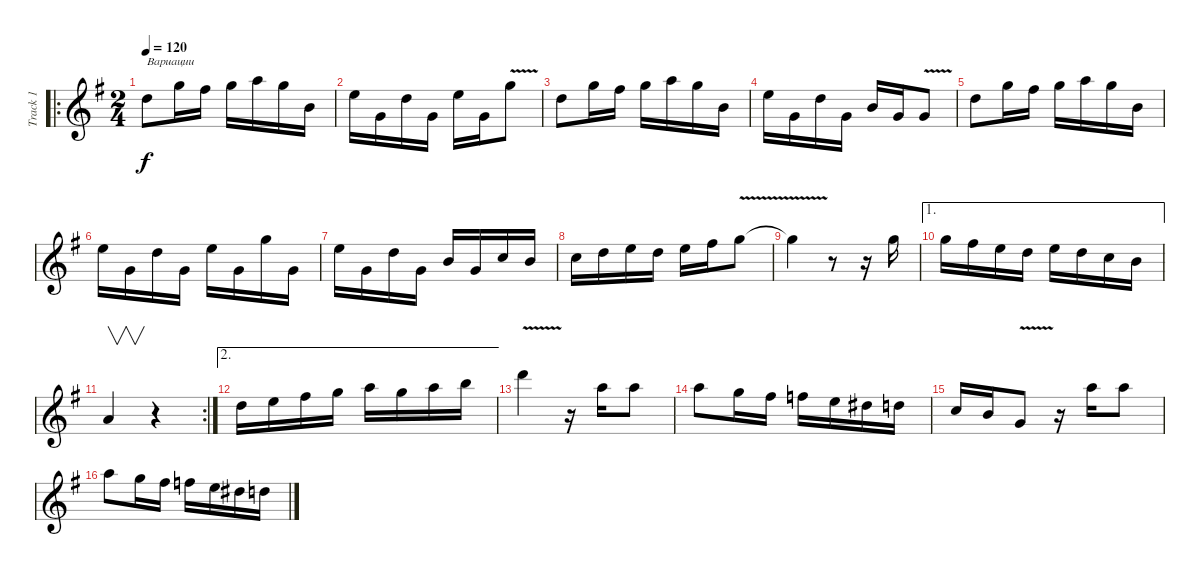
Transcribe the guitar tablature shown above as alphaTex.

\track ("Track 1" "Track 1") {instrument overdrivenguitar}
\staff {score}
\tuning (E4 B3 G3 D3 A2 E2) {hide}
\ro
\ts (2 4)
\tempo 120
\clef g2
\ks g
7.3.8{txt "Вариации" dy f} 8.2.16 7.2.16 8.2.16 10.2.16 8.2.16 0.2.16 |
9.3.16 0.3.16 7.3.16 0.3.16 9.3.16 0.3.16 12.3{v}.8 |
7.3.8 8.2.16 7.2.16 8.2.16 10.2.16 8.2.16 0.2.16 |
9.3.16 0.3.16 7.3.16 0.3.16 4.3.16 0.3.16 5.4{v}.8 |
7.3.8 8.2.16 7.2.16 8.2.16 10.2.16 8.2.16 0.2.16 |
9.3.16 0.3.16 7.3.16 0.3.16 9.3.16 0.3.16 12.3.16 0.3.16 |
9.3.16 0.3.16 7.3.16 0.3.16 4.3.16 0.3.16 5.3.16 4.3.16 |
5.3.16 3.2.16 5.2.16 3.2.16 5.2.16 2.1.16 3.1{v}.8 |
3.1{t}.4 r.8 r.16 3.1.16 |
\ae 1
3.1.16 2.1.16 5.2.16 3.2.16 5.2.16 3.2.16 5.3.16 4.3.16 |
\rc 2
2.3.4{v} r.4 |
\ae 2
12.4.16 9.3.16 11.3.16 12.3.16 10.2.16 12.3.16 10.2.16 12.2.16 |
10.1{v}.4 r.16 10.2.16 10.2.8 |
10.2.8 8.2.16 7.2.16 10.3.16 9.3.16 8.3.16 7.3.16 |
10.4.16 9.4.16 5.4{v}.8 r.16 10.2.16 10.2.8 |
10.2.8 8.2.16 7.2.16 10.3.16 9.3.16 8.3.16 7.3.16
